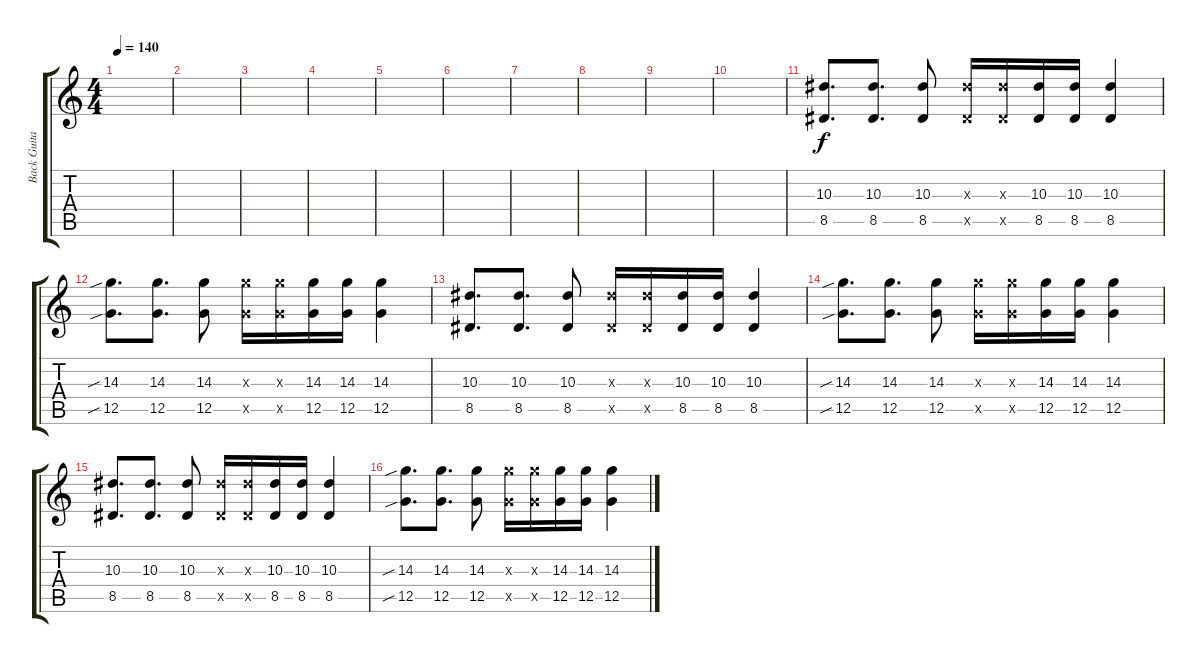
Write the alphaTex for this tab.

\track ("Back Guitar" "Back Guita") {instrument distortionguitar}
\staff {score tabs}
\tuning (D4 A3 F3 C3 G2 C2) {hide}
\ts (4 4)
\tempo 140
\clef g2
\ks c
|
|
|
|
|
|
|
|
|
|
(10.3 8.5).8{d} (10.3 8.5).8{d} (10.3 8.5).8 (10.3{x} 8.5{x}).16 (10.3{x} 8.5{x}).16 (10.3 8.5).16 (10.3 8.5).16 (10.3 8.5).4 |
(14.3{sib} 12.5{sib}).8{d} (14.3 12.5).8{d} (14.3 12.5).8 (14.3{x} 12.5{x}).16 (14.3{x} 12.5{x}).16 (14.3 12.5).16 (14.3 12.5).16 (14.3 12.5).4 |
(10.3 8.5).8{d} (10.3 8.5).8{d} (10.3 8.5).8 (10.3{x} 8.5{x}).16 (10.3{x} 8.5{x}).16 (10.3 8.5).16 (10.3 8.5).16 (10.3 8.5).4 |
(14.3{sib} 12.5{sib}).8{d} (14.3 12.5).8{d} (14.3 12.5).8 (14.3{x} 12.5{x}).16 (14.3{x} 12.5{x}).16 (14.3 12.5).16 (14.3 12.5).16 (14.3 12.5).4 |
(10.3 8.5).8{d} (10.3 8.5).8{d} (10.3 8.5).8 (10.3{x} 8.5{x}).16 (10.3{x} 8.5{x}).16 (10.3 8.5).16 (10.3 8.5).16 (10.3 8.5).4 |
(14.3{sib} 12.5{sib}).8{d} (14.3 12.5).8{d} (14.3 12.5).8 (14.3{x} 12.5{x}).16 (14.3{x} 12.5{x}).16 (14.3 12.5).16 (14.3 12.5).16 (14.3 12.5).4
